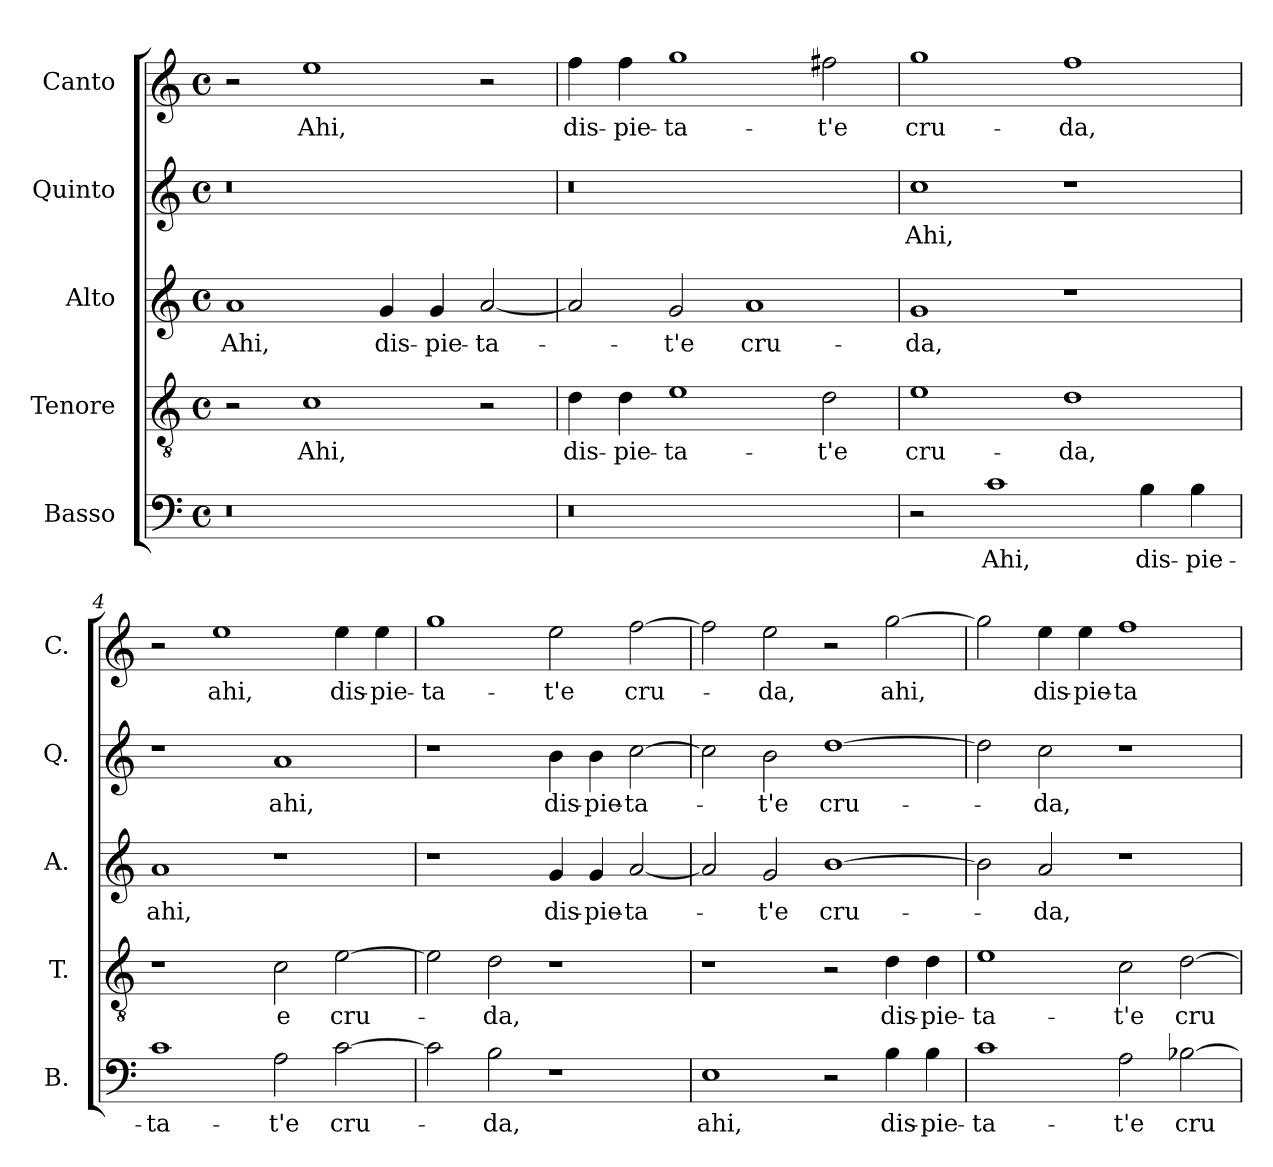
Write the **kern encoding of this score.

**kern	**text	**kern	**text	**kern	**text	**kern	**text	**kern	**text
*part5	*part5	*part4	*part4	*part3	*part3	*part2	*part2	*part1	*part1
*staff5	*staff5	*staff4	*staff4	*staff3	*staff3	*staff2	*staff2	*staff1	*staff1
*I" Basso 	*	*I" Tenore 	*	*I" Alto 	*	*I" Quinto 	*	*I" Canto 	*
*I' B. 	*	*I' T. 	*	*I' A. 	*	*I' Q. 	*	*I' C. 	*
*clefF4	*	*clefGv2	*	*clefG2	*	*clefG2	*	*clefG2	*
*M4/4	*	*M4/4	*	*M4/4	*	*M4/4	*	*M4/4	*
*met(c)	*	*met(c)	*	*met(c)	*	*met(c)	*	*met(c)	*
=1	=1	=1	=1	=1	=1	=1	=1	=1	=1
!LO:N:vis=0	!	!	!	!	!	!LO:N:vis=0	!	!	!
1r	.	2r	.	1a/	Ahi,	1r	.	2r	.
.	.	1c\	Ahi,	.	.	.	.	1ee\	Ahi,
1ryy	.	.	.	4g/	dis-	1ryy	.	.	.
.	.	.	.	4g/	-pie-	.	.	.	.
.	.	2r	.	[2a/	-ta-	.	.	2r	.
=2	=2	=2	=2	=2	=2	=2	=2	=2	=2
!LO:N:vis=0	!	!	!	!	!	!LO:N:vis=0	!	!	!
1r	.	4d\	dis-	2a/]	.	1r	.	4ff\	dis-
.	.	4d\	-pie-	.	.	.	.	4ff\	-pie-
.	.	1e\	-ta-	2g/	-t'e	.	.	1gg\	-ta-
1ryy	.	.	.	1a/	cru-	1ryy	.	.	.
.	.	2d\	-t'e	.	.	.	.	2ff#X\	-t'e
=3	=3	=3	=3	=3	=3	=3	=3	=3	=3
2r	.	1e\	cru-	1g/	-da,	1cc\	Ahi,	1gg\	cru-
1c\	Ahi,	.	.	.	.	.	.	.	.
.	.	1d\	-da,	1r	.	1r	.	1ff\	-da,
4B\	dis-	.	.	.	.	.	.	.	.
4B\	-pie-	.	.	.	.	.	.	.	.
=4	=4	=4	=4	=4	=4	=4	=4	=4	=4
1c\	-ta-	1r	.	1a/	ahi,	1r	.	2r	.
.	.	.	.	.	.	.	.	1ee\	ahi,
2A\	-t'e	2c\	e	1r	.	1a/	ahi,	.	.
[2c\	cru-	[2e\	cru-	.	.	.	.	4ee\	dis-
.	.	.	.	.	.	.	.	4ee\	-pie-
=5	=5	=5	=5	=5	=5	=5	=5	=5	=5
2c\]	.	2e\]	.	1r	.	1r	.	1gg\	-ta-
2B\	-da,	2d\	-da,	.	.	.	.	.	.
1r	.	1r	.	4g/	dis-	4b\	dis-	2ee\	-t'e
.	.	.	.	4g/	-pie-	4b\	-pie-	.	.
.	.	.	.	[2a/	-ta-	[2cc\	-ta-	[2ff\	cru-
=6	=6	=6	=6	=6	=6	=6	=6	=6	=6
1E\	ahi,	1r	.	2a/]	.	2cc\]	.	2ff\]	.
.	.	.	.	2g/	-t'e	2b\	-t'e	2ee\	-da,
2r	.	2r	.	[1b\	cru-	[1dd\	cru-	2r	.
4B\	dis-	4d\	dis-	.	.	.	.	[2gg\	ahi,
4B\	-pie-	4d\	-pie-	.	.	.	.	.	.
=7	=7	=7	=7	=7	=7	=7	=7	=7	=7
1c\	-ta-	1e\	-ta-	2b\]	.	2dd\]	.	2gg\]	.
.	.	.	.	2a/	-da,	2cc\	-da,	4ee\	dis-
.	.	.	.	.	.	.	.	4ee\	-pie-
2A\	-t'e	2c\	-t'e	1r	.	1r	.	1ff\	-ta-
[2B-X\	cru-	[2d\	cru-	.	.	.	.	.	.
=	=	=	=	=	=	=	=	=	=
*-	*-	*-	*-	*-	*-	*-	*-	*-	*-
